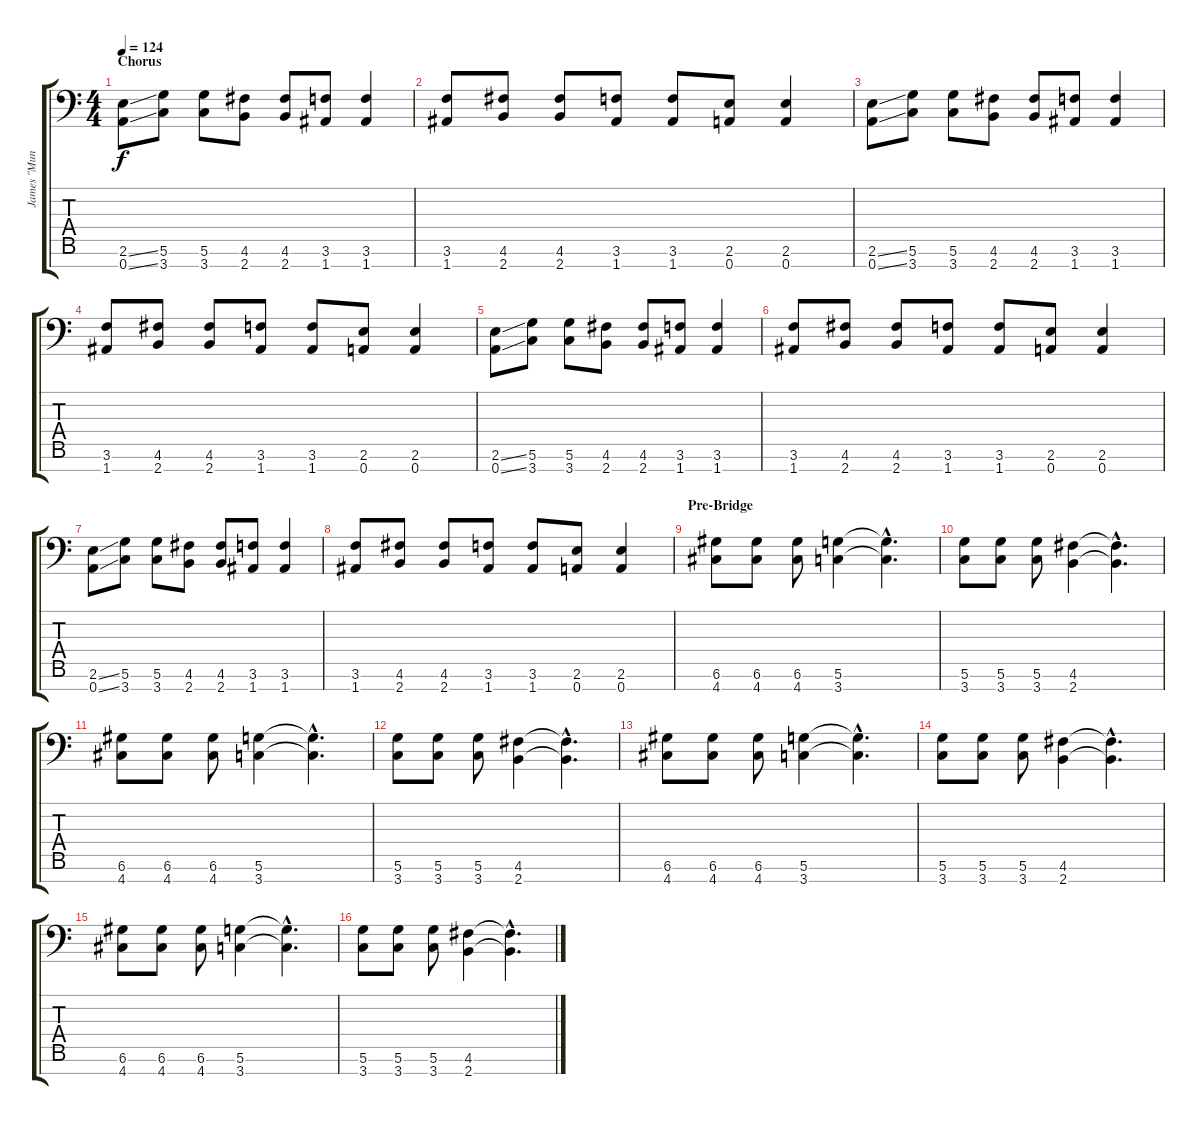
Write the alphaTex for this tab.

\track ("James \"Munky\" Shaffer" "James \"Mun") {instrument overdrivenguitar}
\staff {score tabs}
\tuning (D4 A3 F3 C3 G2 D2 A1) {hide}
\ts (4 4)
\section ("" "Chorus")
\tempo 124
\clef f4
\ks c
(2.6{ss} 0.7{ss}).8{dy f volume 13} (5.6 3.7).8 (5.6 3.7).8 (4.6 2.7).8 (4.6 2.7).8 (3.6 1.7).8 (3.6 1.7).4 |
(3.6 1.7).8 (4.6 2.7).8 (4.6 2.7).8 (3.6 1.7).8 (3.6 1.7).8 (2.6 0.7).8 (2.6 0.7).4 |
(2.6{ss} 0.7{ss}).8 (5.6 3.7).8 (5.6 3.7).8 (4.6 2.7).8 (4.6 2.7).8 (3.6 1.7).8 (3.6 1.7).4 |
(3.6 1.7).8 (4.6 2.7).8 (4.6 2.7).8 (3.6 1.7).8 (3.6 1.7).8 (2.6 0.7).8 (2.6 0.7).4 |
(2.6{ss} 0.7{ss}).8 (5.6 3.7).8 (5.6 3.7).8 (4.6 2.7).8 (4.6 2.7).8 (3.6 1.7).8 (3.6 1.7).4 |
(3.6 1.7).8 (4.6 2.7).8 (4.6 2.7).8 (3.6 1.7).8 (3.6 1.7).8 (2.6 0.7).8 (2.6 0.7).4 |
(2.6{ss} 0.7{ss}).8 (5.6 3.7).8 (5.6 3.7).8 (4.6 2.7).8 (4.6 2.7).8 (3.6 1.7).8 (3.6 1.7).4 |
(3.6 1.7).8 (4.6 2.7).8 (4.6 2.7).8 (3.6 1.7).8 (3.6 1.7).8 (2.6 0.7).8 (2.6 0.7).4 |
\section ("" "Pre-Bridge")
(6.6 4.7).8 (6.6 4.7).8 (6.6 4.7).8 (5.6 3.7).4 (5.6{hac t} 3.7{hac t}).4{d} |
(5.6 3.7).8 (5.6 3.7).8 (5.6 3.7).8 (4.6 2.7).4 (4.6{hac t} 2.7{hac t}).4{d} |
(6.6 4.7).8 (6.6 4.7).8 (6.6 4.7).8 (5.6 3.7).4 (5.6{hac t} 3.7{hac t}).4{d} |
(5.6 3.7).8 (5.6 3.7).8 (5.6 3.7).8 (4.6 2.7).4 (4.6{hac t} 2.7{hac t}).4{d} |
(6.6 4.7).8 (6.6 4.7).8 (6.6 4.7).8 (5.6 3.7).4 (5.6{hac t} 3.7{hac t}).4{d} |
(5.6 3.7).8 (5.6 3.7).8 (5.6 3.7).8 (4.6 2.7).4 (4.6{hac t} 2.7{hac t}).4{d} |
(6.6 4.7).8 (6.6 4.7).8 (6.6 4.7).8 (5.6 3.7).4 (5.6{hac t} 3.7{hac t}).4{d} |
(5.6 3.7).8 (5.6 3.7).8 (5.6 3.7).8 (4.6 2.7).4 (4.6{hac t} 2.7{hac t}).4{d}
